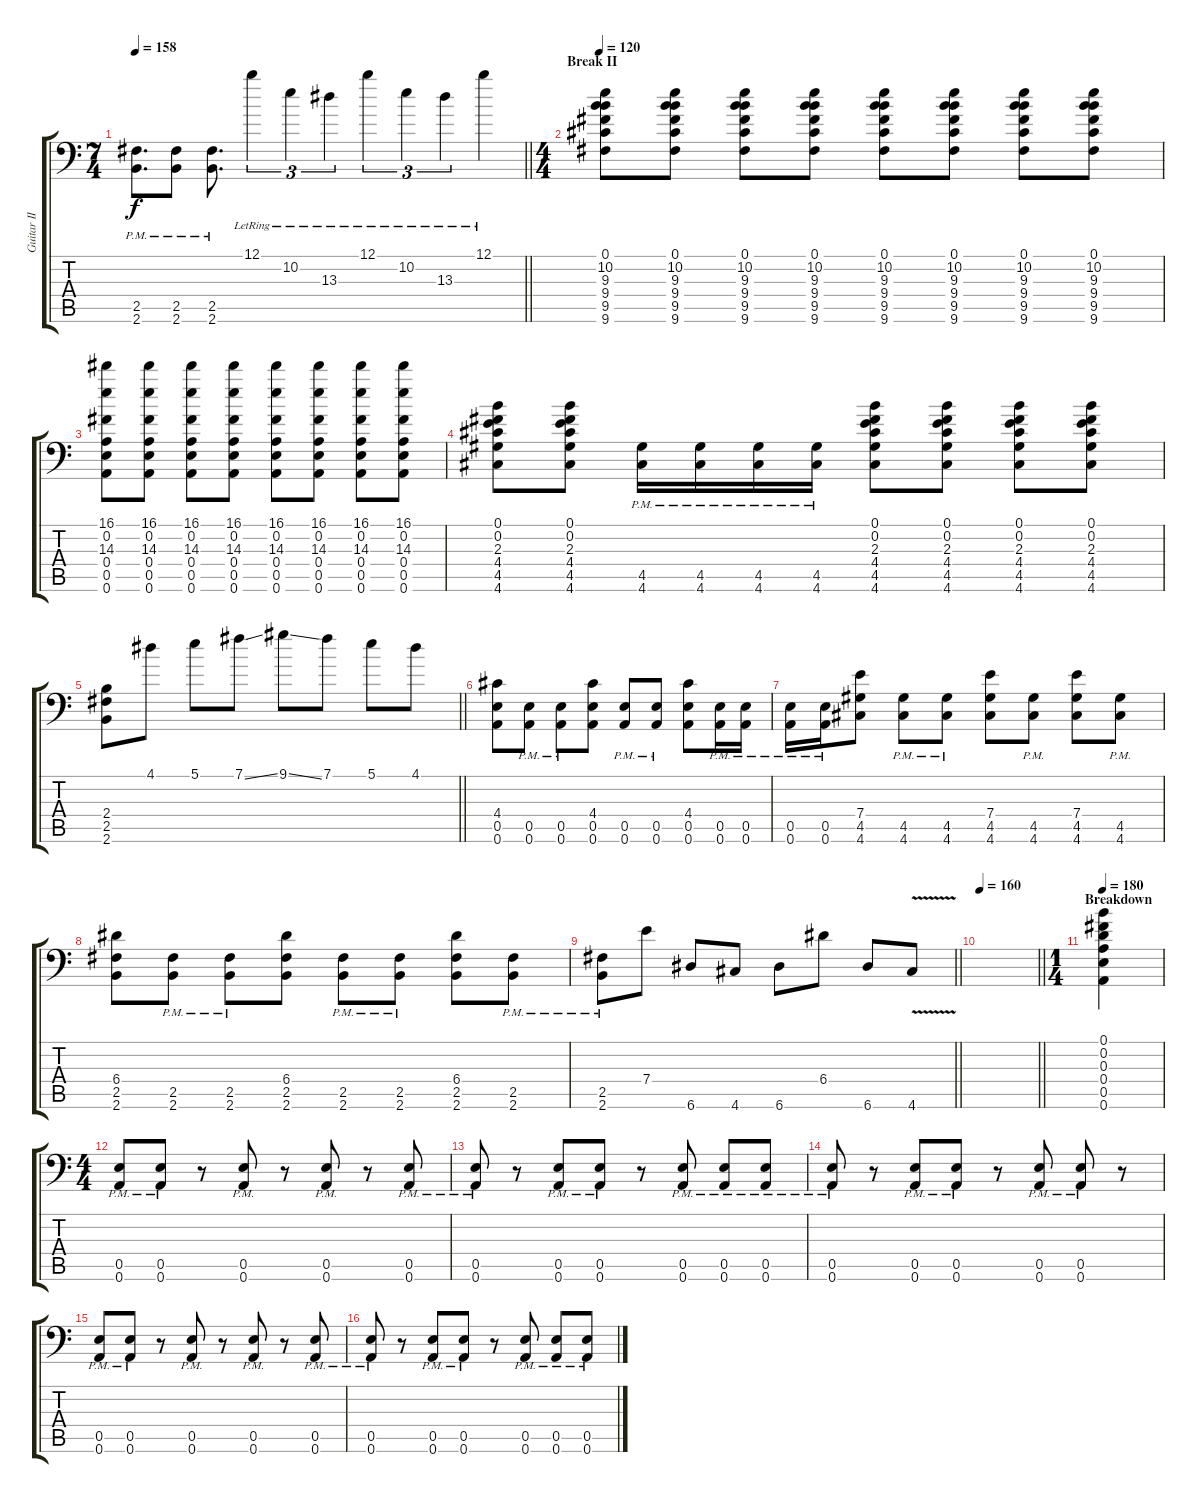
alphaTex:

\track ("Guitar II" "Guitar II") {instrument overdrivenguitar}
\staff {score tabs}
\tuning (B3 Gb3 D3 A2 E2 A1) {hide}
\ts (7 4)
\tempo 158
\clef f4
\barLineRight lightlight
\ks c
(2.5{pm} 2.6{pm}).8{d dy f} (2.5{pm} 2.6{pm}).8 (2.5{pm} 2.6{pm}).8{d} 12.1{lr}.4{tu (3 2)} 10.2{lr}.4{tu (3 2)} 13.3{lr}.4{tu (3 2)} 12.1{lr}.4{tu (3 2)} 10.2{lr}.4{tu (3 2)} 13.3{lr}.4{tu (3 2)} 12.1{lr}.4 |
\ts (4 4)
\section ("" "Break II")
\tempo 120
(0.1 10.2 9.3 9.4 9.5 9.6).8 (0.1 10.2 9.3 9.4 9.5 9.6).8 (0.1 10.2 9.3 9.4 9.5 9.6).8 (0.1 10.2 9.3 9.4 9.5 9.6).8 (0.1 10.2 9.3 9.4 9.5 9.6).8 (0.1 10.2 9.3 9.4 9.5 9.6).8 (0.1 10.2 9.3 9.4 9.5 9.6).8 (0.1 10.2 9.3 9.4 9.5 9.6).8 |
(16.1 0.2 14.3 0.4 0.5 0.6).8 (16.1 0.2 14.3 0.4 0.5 0.6).8 (16.1 0.2 14.3 0.4 0.5 0.6).8 (16.1 0.2 14.3 0.4 0.5 0.6).8 (16.1 0.2 14.3 0.4 0.5 0.6).8 (16.1 0.2 14.3 0.4 0.5 0.6).8 (16.1 0.2 14.3 0.4 0.5 0.6).8 (16.1 0.2 14.3 0.4 0.5 0.6).8 |
(0.1 0.2 2.3 4.4 4.5 4.6).8 (0.1 0.2 2.3 4.4 4.5 4.6).8 (4.5{pm} 4.6{pm}).16 (4.5{pm} 4.6{pm}).16 (4.5{pm} 4.6{pm}).16 (4.5{pm} 4.6{pm}).16 (0.1 0.2 2.3 4.4 4.5 4.6).8 (0.1 0.2 2.3 4.4 4.5 4.6).8 (0.1 0.2 2.3 4.4 4.5 4.6).8 (0.1 0.2 2.3 4.4 4.5 4.6).8 |
\barLineRight lightlight
(2.4 2.5 2.6).8 4.1.8 5.1.8 7.1{ss}.8 9.1{ss}.8 7.1.8 5.1.8 4.1.8 |
(4.4 0.5 0.6).8 (0.5{pm} 0.6{pm}).8 (0.5{pm} 0.6{pm}).8 (4.4 0.5 0.6).8 (0.5{pm} 0.6{pm}).8 (0.5{pm} 0.6{pm}).8 (4.4 0.5 0.6).8 (0.5{pm} 0.6{pm}).16 (0.5{pm} 0.6{pm}).16 |
(0.5{pm} 0.6{pm}).16 (0.5{pm} 0.6{pm}).16 (7.4 4.5 4.6).8 (4.5{pm} 4.6{pm}).8 (4.5{pm} 4.6{pm}).8 (7.4 4.5 4.6).8 (4.5{pm} 4.6{pm}).8 (7.4 4.5 4.6).8 (4.5{pm} 4.6{pm}).8 |
(6.4 2.5 2.6).8 (2.5{pm} 2.6{pm}).8 (2.5{pm} 2.6{pm}).8 (6.4 2.5 2.6).8 (2.5{pm} 2.6{pm}).8 (2.5{pm} 2.6{pm}).8 (6.4 2.5 2.6).8 (2.5{pm} 2.6{pm}).8 |
\barLineRight lightlight
(2.5{pm} 2.6{pm}).8 7.4.8 6.6.8 4.6.8 6.6.8 6.4.8 6.6.8 4.6{v}.8 |
\tempo 160
\barLineRight lightlight
|
\ts (1 4)
\section ("" "Breakdown")
\tempo 180
(0.1 0.2 0.3 0.4 0.5 0.6).4 |
\ts (4 4)
(0.5{pm} 0.6{pm}).8 (0.5{pm} 0.6{pm}).8 r.8 (0.5{pm} 0.6{pm}).8 r.8 (0.5{pm} 0.6{pm}).8 r.8 (0.5{pm} 0.6{pm}).8 |
(0.5{pm} 0.6{pm}).8 r.8 (0.5{pm} 0.6{pm}).8 (0.5{pm} 0.6{pm}).8 r.8 (0.5{pm} 0.6{pm}).8 (0.5{pm} 0.6{pm}).8 (0.5{pm} 0.6{pm}).8 |
(0.5{pm} 0.6{pm}).8 r.8 (0.5{pm} 0.6{pm}).8 (0.5{pm} 0.6{pm}).8 r.8 (0.5{pm} 0.6{pm}).8 (0.5{pm} 0.6{pm}).8 r.8 |
(0.5{pm} 0.6{pm}).8 (0.5{pm} 0.6{pm}).8 r.8 (0.5{pm} 0.6{pm}).8 r.8 (0.5{pm} 0.6{pm}).8 r.8 (0.5{pm} 0.6{pm}).8 |
(0.5{pm} 0.6{pm}).8 r.8 (0.5{pm} 0.6{pm}).8 (0.5{pm} 0.6{pm}).8 r.8 (0.5{pm} 0.6{pm}).8 (0.5{pm} 0.6{pm}).8 (0.5{pm} 0.6{pm}).8
